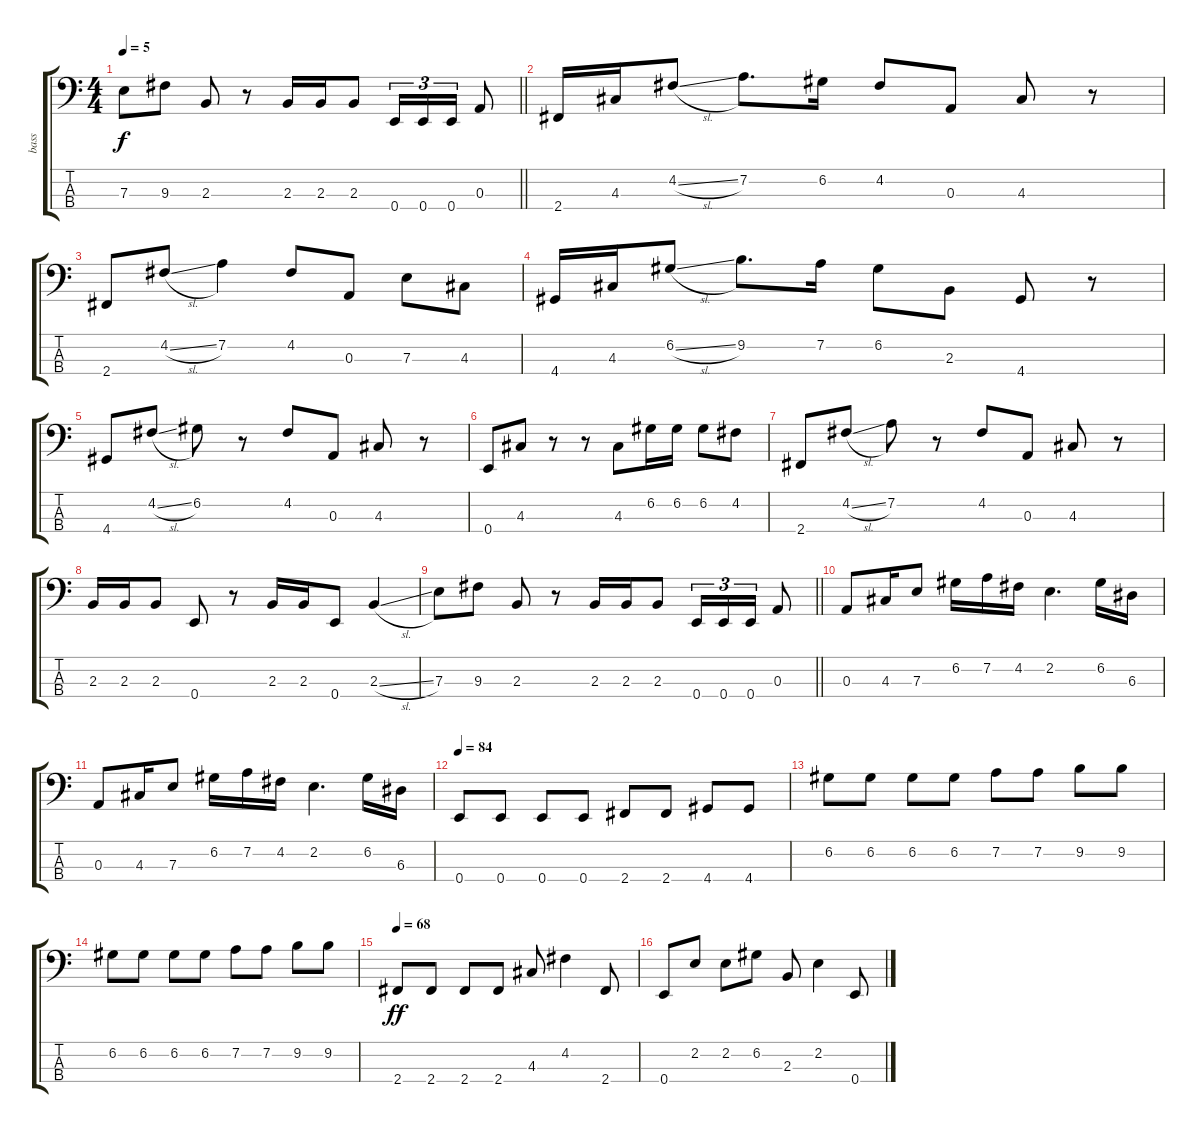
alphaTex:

\track ("bass" "bass") {instrument electricbassfinger}
\staff {score tabs}
\tuning (G2 D2 A1 E1) {hide}
\ts (4 4)
\tempo 5
\clef f4
\barLineRight lightlight
\ks c
7.3.8{dy f} 9.3.8 2.3.8 r.8 2.3.16 2.3.16 2.3.8 0.4.16{tu (3 2)} 0.4.16{tu (3 2)} 0.4.16{tu (3 2)} 0.3.8 |
2.4.16 4.3.16 4.2{sl}.8 7.2.8{d} 6.2.16 4.2.8 0.3.8 4.3.8 r.8 |
2.4.8 4.2{sl}.8 7.2.4 4.2.8 0.3.8 7.3.8 4.3.8 |
4.4.16 4.3.16 6.2{sl}.8 9.2.8{d} 7.2.16 6.2.8 2.3.8 4.4.8 r.8 |
4.4.8 4.2{sl}.8 6.2.8 r.8 4.2.8 0.3.8 4.3.8 r.8 |
0.4.8 4.3.8 r.8 r.8 4.3.8 6.2.16 6.2.16 6.2.8 4.2.8 |
2.4.8 4.2{sl}.8 7.2.8 r.8 4.2.8 0.3.8 4.3.8 r.8 |
2.3.16 2.3.16 2.3.8 0.4.8 r.8 2.3.16 2.3.16 0.4.8 2.3{sl}.4 |
\barLineRight lightlight
7.3.8 9.3.8 2.3.8 r.8 2.3.16 2.3.16 2.3.8 0.4.16{tu (3 2)} 0.4.16{tu (3 2)} 0.4.16{tu (3 2)} 0.3.8 |
0.3.8 4.3.16 7.3.8 6.2.16 7.2.16 4.2.16 2.2.4{d} 6.2.16 6.3.16 |
0.3.8 4.3.16 7.3.8 6.2.16 7.2.16 4.2.16 2.2.4{d} 6.2.16 6.3.16 |
\tempo 84
0.4.8 0.4.8 0.4.8 0.4.8 2.4.8 2.4.8 4.4.8 4.4.8 |
6.2.8 6.2.8 6.2.8 6.2.8 7.2.8 7.2.8 9.2.8 9.2.8 |
6.2.8 6.2.8 6.2.8 6.2.8 7.2.8 7.2.8 9.2.8 9.2.8 |
\tempo 72
\tempo 68
2.4.8{dy ff} 2.4.8 2.4.8 2.4.8 4.3.8 4.2.4 2.4.8 |
0.4.8 2.2.8 2.2.8 6.2.8 2.3.8 2.2.4 0.4.8
